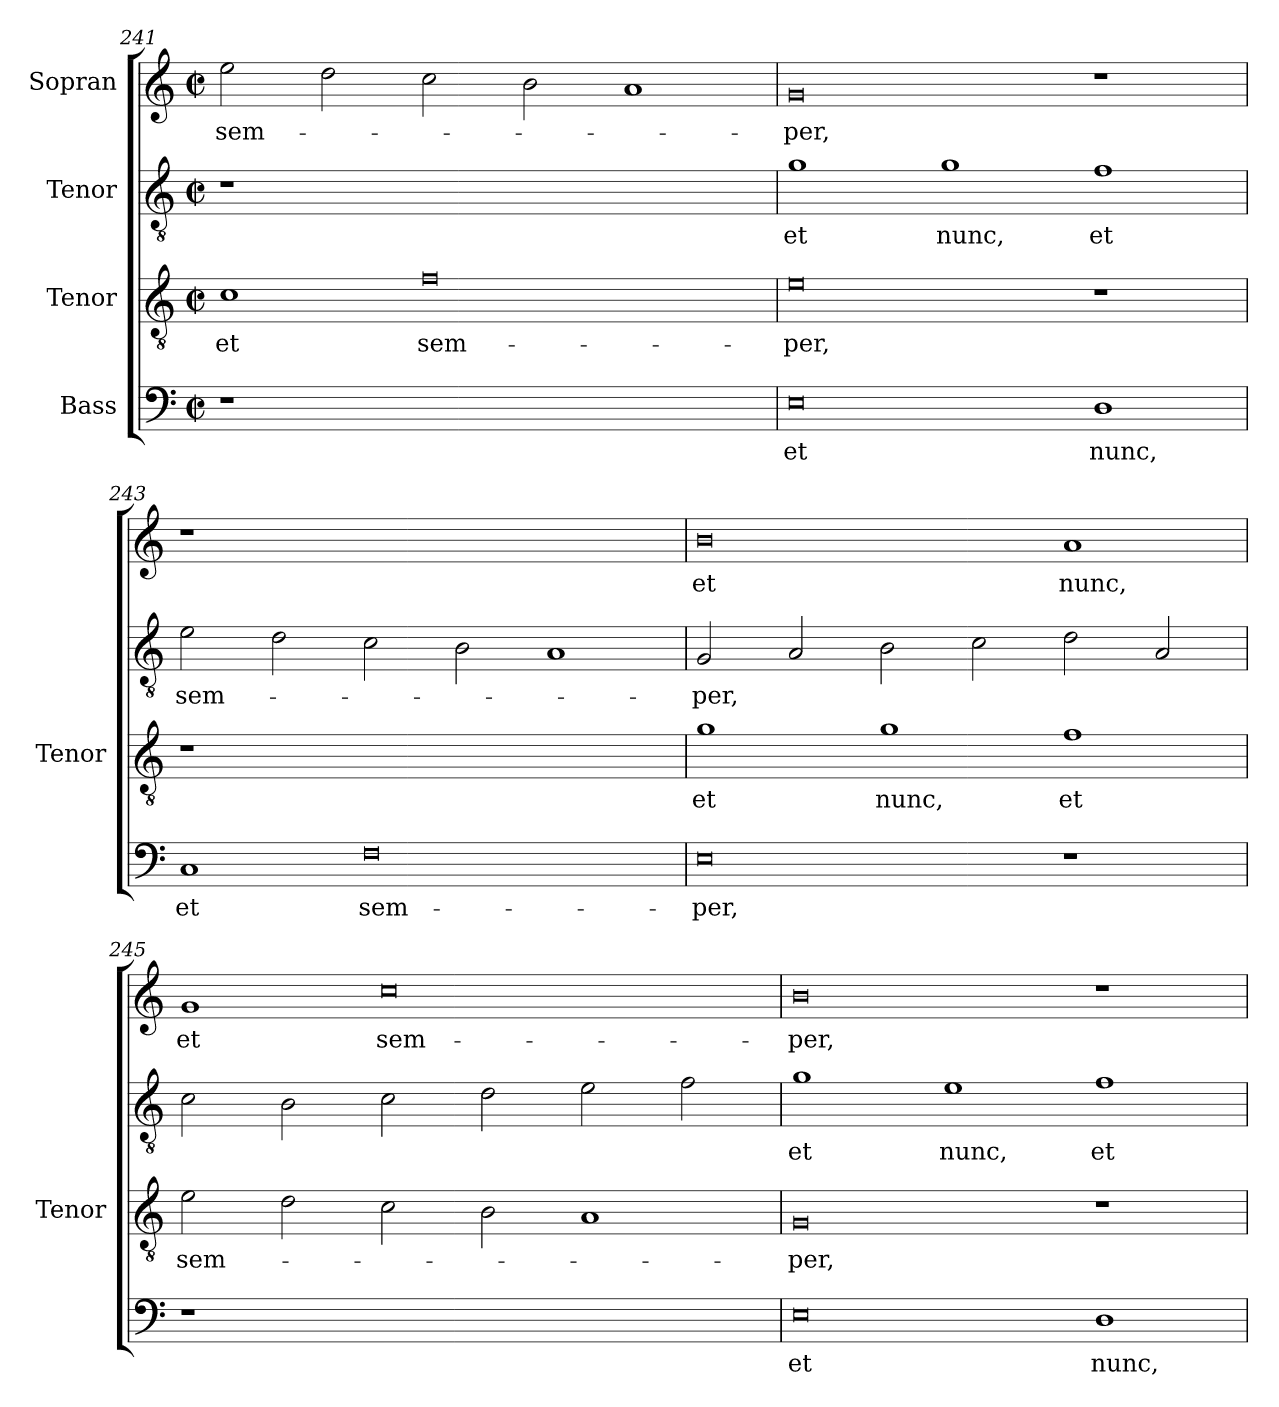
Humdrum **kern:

**kern	**text	**kern	**text	**kern	**text	**kern	**text
*part4	*part4	*part3	*part3	*part2	*part2	*part1	*part1
*staff4	*staff4	*staff3	*staff3	*staff2	*staff2	*staff1	*staff1
*I"Bass	*	*I"Tenor	*	*I"Tenor	*	*I"Sopran	*
*	*	*I'Tenor	*	*	*	*	*
*clefF4	*	*clefGv2	*	*clefGv2	*	*clefG2	*
*	*	*ITrd7c12	*	*ITrd7c12	*	*	*
*k[]	*	*k[]	*	*k[]	*	*k[]	*
*M2/2	*	*M2/2	*	*M2/2	*	*M2/2	*
*met(c|)	*	*met(c|)	*	*met(c|)	*	*met(c|)	*
=241	=241	=241	=241	=241	=241	=241	=241
!LO:N:vis=1	!	!	!	!	!	!	!
!	!	!	!LO:LY:b:color=#000000	!LO:N:vis=1	!	!	!
!	!	!	!	!	!	!	!LO:LY:b:color=#000000
1r	.	1Ci	et	1r	.	2eei\	sem-
.	.	.	.	.	.	2ddi\	.
!	!	!	!LO:LY:b:color=#000000	!	!	!	!
0ryy	.	0Fi	sem-	0ryy	.	2cci\	.
.	.	.	.	.	.	2bi\	.
.	.	.	.	.	.	1ai	.
=242	=242	=242	=242	=242	=242	=242	=242
!	!LO:LY:b:color=#000000	!	!	!	!	!	!
!	!	!	!LO:LY:b:color=#000000	!	!	!	!
!	!	!	!	!	!LO:LY:b:color=#000000	!	!
!	!	!	!	!	!	!	!LO:LY:b:color=#000000
0Ei	et	0Ei	-per,	1Gi	et	0gi	-per,
!	!	!	!	!	!LO:LY:b:color=#000000	!	!
.	.	.	.	1Gi	nunc,	.	.
!	!LO:LY:b:color=#000000	!	!	!	!	!	!
!	!	!	!	!	!LO:LY:b:color=#000000	!	!
1Di	nunc,	1r	.	1Fi	et	1r	.
=243	=243	=243	=243	=243	=243	=243	=243
!	!LO:LY:b:color=#000000	!LO:N:vis=1	!	!	!	!	!
!	!	!	!	!	!LO:LY:b:color=#000000	!LO:N:vis=1	!
1Ci	et	1r	.	2Ei\	sem-	1r	.
.	.	.	.	2Di\	.	.	.
!	!LO:LY:b:color=#000000	!	!	!	!	!	!
0Fi	sem-	0ryy	.	2Ci\	.	0ryy	.
.	.	.	.	2BBi\	.	.	.
.	.	.	.	1AAi	.	.	.
=244	=244	=244	=244	=244	=244	=244	=244
!	!LO:LY:b:color=#000000	!	!	!	!	!	!
!	!	!	!LO:LY:b:color=#000000	!	!	!	!
!	!	!	!	!	!LO:LY:b:color=#000000	!	!
!	!	!	!	!	!	!	!LO:LY:b:color=#000000
0Ei	-per,	1Gi	et	2GGi/	-per,	0bi	et
.	.	.	.	2AAi/	.	.	.
!	!	!	!LO:LY:b:color=#000000	!	!	!	!
.	.	1Gi	nunc,	2BBi\	.	.	.
.	.	.	.	2Ci\	.	.	.
!	!	!	!LO:LY:b:color=#000000	!	!	!	!
!	!	!	!	!	!	!	!LO:LY:b:color=#000000
1r	.	1Fi	et	2Di\	.	1ai	nunc,
.	.	.	.	2AAi/	.	.	.
=245	=245	=245	=245	=245	=245	=245	=245
!LO:N:vis=1	!	!	!	!	!	!	!
!	!	!	!LO:LY:b:color=#000000	!	!	!	!
!	!	!	!	!	!	!	!LO:LY:b:color=#000000
1r	.	2Ei\	sem-	2Ci\	.	1gi	et
.	.	2Di\	.	2BBi\	.	.	.
!	!	!	!	!	!	!	!LO:LY:b:color=#000000
0ryy	.	2Ci\	.	2Ci\	.	0cci	sem-
.	.	2BBi\	.	2Di\	.	.	.
.	.	1AAi	.	2Ei\	.	.	.
.	.	.	.	2Fi\	.	.	.
=246	=246	=246	=246	=246	=246	=246	=246
!	!LO:LY:b:color=#000000	!	!	!	!	!	!
!	!	!	!LO:LY:b:color=#000000	!	!	!	!
!	!	!	!	!	!LO:LY:b:color=#000000	!	!
!	!	!	!	!	!	!	!LO:LY:b:color=#000000
0Ei	et	0GGi	-per,	1Gi	et	0bi	-per,
!	!	!	!	!	!LO:LY:b:color=#000000	!	!
.	.	.	.	1Ei	nunc,	.	.
!	!LO:LY:b:color=#000000	!	!	!	!	!	!
!	!	!	!	!	!LO:LY:b:color=#000000	!	!
1Di	nunc,	1r	.	1Fi	et	1r	.
=	=	=	=	=	=	=	=
*-	*-	*-	*-	*-	*-	*-	*-
